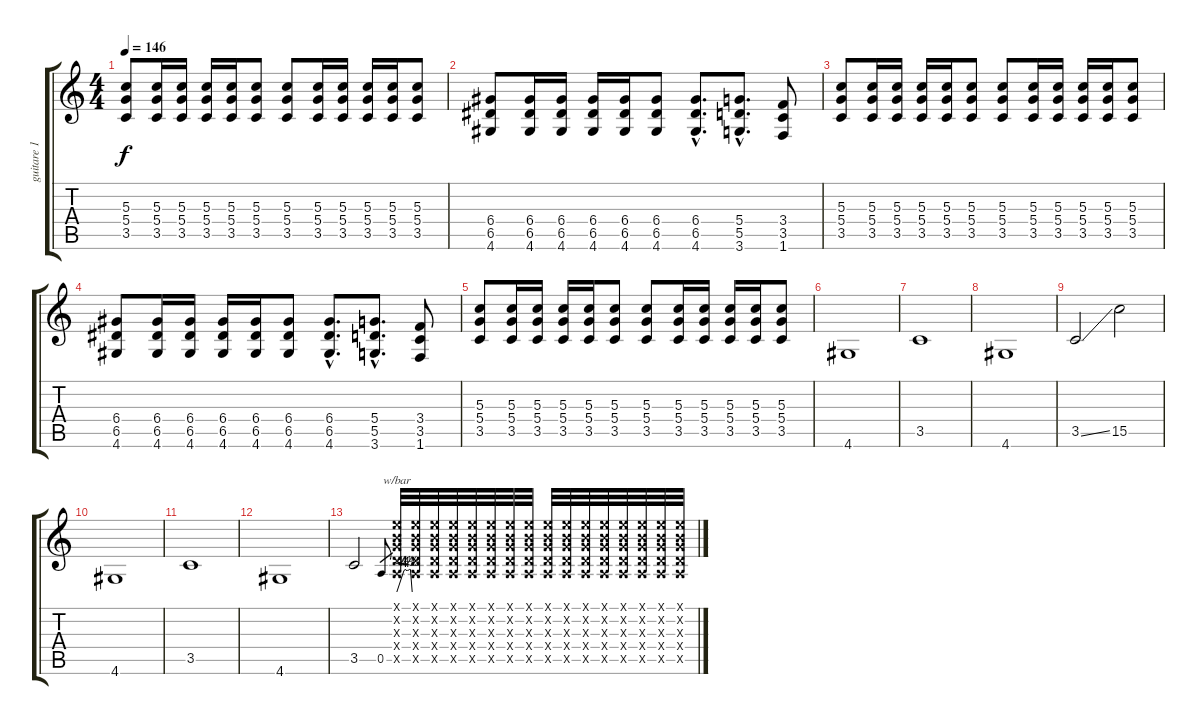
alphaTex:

\track ("guitare 1" "guitare 1") {instrument electricguitarmuted}
\staff {score tabs}
\tuning (E4 B3 G3 D3 A2 E2) {hide}
\ts (4 4)
\tempo 146
\clef g2
\ks c
(5.3 5.4 3.5).8{dy f balance 16} (5.3 5.4 3.5).16 (5.3 5.4 3.5).16 (5.3 5.4 3.5).16 (5.3 5.4 3.5).16 (5.3 5.4 3.5).8 (5.3 5.4 3.5).8 (5.3 5.4 3.5).16 (5.3 5.4 3.5).16 (5.3 5.4 3.5).16 (5.3 5.4 3.5).16 (5.3 5.4 3.5).8 |
(6.4 6.5 4.6).8{balance 8} (6.4 6.5 4.6).16 (6.4 6.5 4.6).16 (6.4 6.5 4.6).16 (6.4 6.5 4.6).16 (6.4 6.5 4.6).8 (6.4{hac} 6.5{hac} 4.6{hac}).8{d} (5.4{hac} 5.5{hac} 3.6{hac}).8{d} (3.4 3.5 1.6).8 |
(5.3 5.4 3.5).8 (5.3 5.4 3.5).16 (5.3 5.4 3.5).16 (5.3 5.4 3.5).16 (5.3 5.4 3.5).16 (5.3 5.4 3.5).8 (5.3 5.4 3.5).8 (5.3 5.4 3.5).16 (5.3 5.4 3.5).16 (5.3 5.4 3.5).16 (5.3 5.4 3.5).16 (5.3 5.4 3.5).8 |
(6.4 6.5 4.6).8 (6.4 6.5 4.6).16 (6.4 6.5 4.6).16 (6.4 6.5 4.6).16 (6.4 6.5 4.6).16 (6.4 6.5 4.6).8 (6.4{hac} 6.5{hac} 4.6{hac}).8{d} (5.4{hac} 5.5{hac} 3.6{hac}).8{d} (3.4 3.5 1.6).8 |
(5.3 5.4 3.5).8 (5.3 5.4 3.5).16 (5.3 5.4 3.5).16 (5.3 5.4 3.5).16 (5.3 5.4 3.5).16 (5.3 5.4 3.5).8 (5.3 5.4 3.5).8 (5.3 5.4 3.5).16 (5.3 5.4 3.5).16 (5.3 5.4 3.5).16 (5.3 5.4 3.5).16 (5.3 5.4 3.5).8 |
4.6.1{volume 16} |
3.5.1 |
4.6.1 |
3.5{ss}.2 15.5.2 |
4.6.1 |
3.5.1 |
4.6.1 |
3.5.2 0.5.8{gr} (0.1{x} 0.2{x} 0.3{x} 0.4{x} 0.5{x}).32{tbe (custom default 0 0 28 16 34 18 36 16 40 16 42 16 44 16 49 18 51 18 53 18 60 0)} (0.1{x} 0.2{x} 0.3{x} 0.4{x} 0.5{x}).32 (0.1{x} 0.2{x} 0.3{x} 0.4{x} 0.5{x}).32 (0.1{x} 0.2{x} 0.3{x} 0.4{x} 0.5{x}).32 (0.1{x} 0.2{x} 0.3{x} 0.4{x} 0.5{x}).32 (0.1{x} 0.2{x} 0.3{x} 0.4{x} 0.5{x}).32 (0.1{x} 0.2{x} 0.3{x} 0.4{x} 0.5{x}).32 (0.1{x} 0.2{x} 0.3{x} 0.4{x} 0.5{x}).32 (0.1{x} 0.2{x} 0.3{x} 0.4{x} 0.5{x}).32 (0.1{x} 0.2{x} 0.3{x} 0.4{x} 0.5{x}).32 (0.1{x} 0.2{x} 0.3{x} 0.4{x} 0.5{x}).32 (0.1{x} 0.2{x} 0.3{x} 0.4{x} 0.5{x}).32 (0.1{x} 0.2{x} 0.3{x} 0.4{x} 0.5{x}).32 (0.1{x} 0.2{x} 0.3{x} 0.4{x} 0.5{x}).32 (0.1{x} 0.2{x} 0.3{x} 0.4{x} 0.5{x}).32 (0.1{x} 0.2{x} 0.3{x} 0.4{x} 0.5{x}).32
